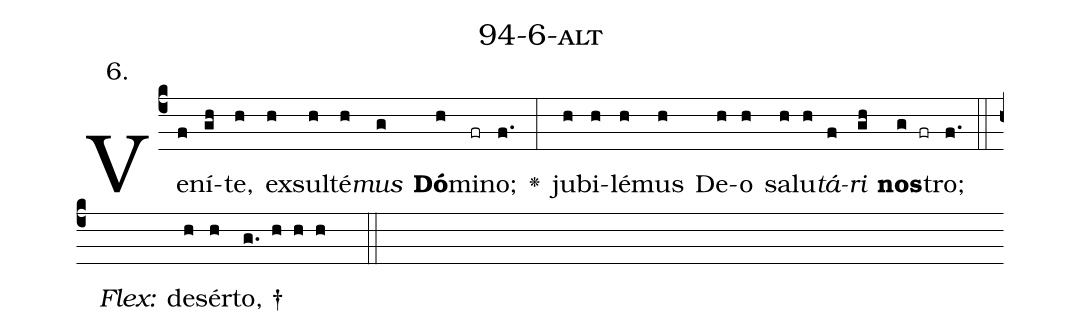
name: 94-6-alt;
annotation: 6.;
%%
(c4)Ve(f)ní(gh)te,(h) ex(h)sul(h)té(h)<i>mus</i>(g) <b>Dó</b>(h)mi(fr)no;(f.) <v>\greheightstar</v>(:) ju(h)bi(h)lé(h)mus(h) De(h)o(h) sa(h)lu(h)<i>tá</i>(f)<i>ri</i>(gh) <b>nos</b>(g fr)tro;(f.) (::)
<i>Flex:</i>()  de(h)sér(h)to, †(g. h h h  ::)

%E(h) u(h) o(f) u(gh) a(g) e.(f.) (::)
